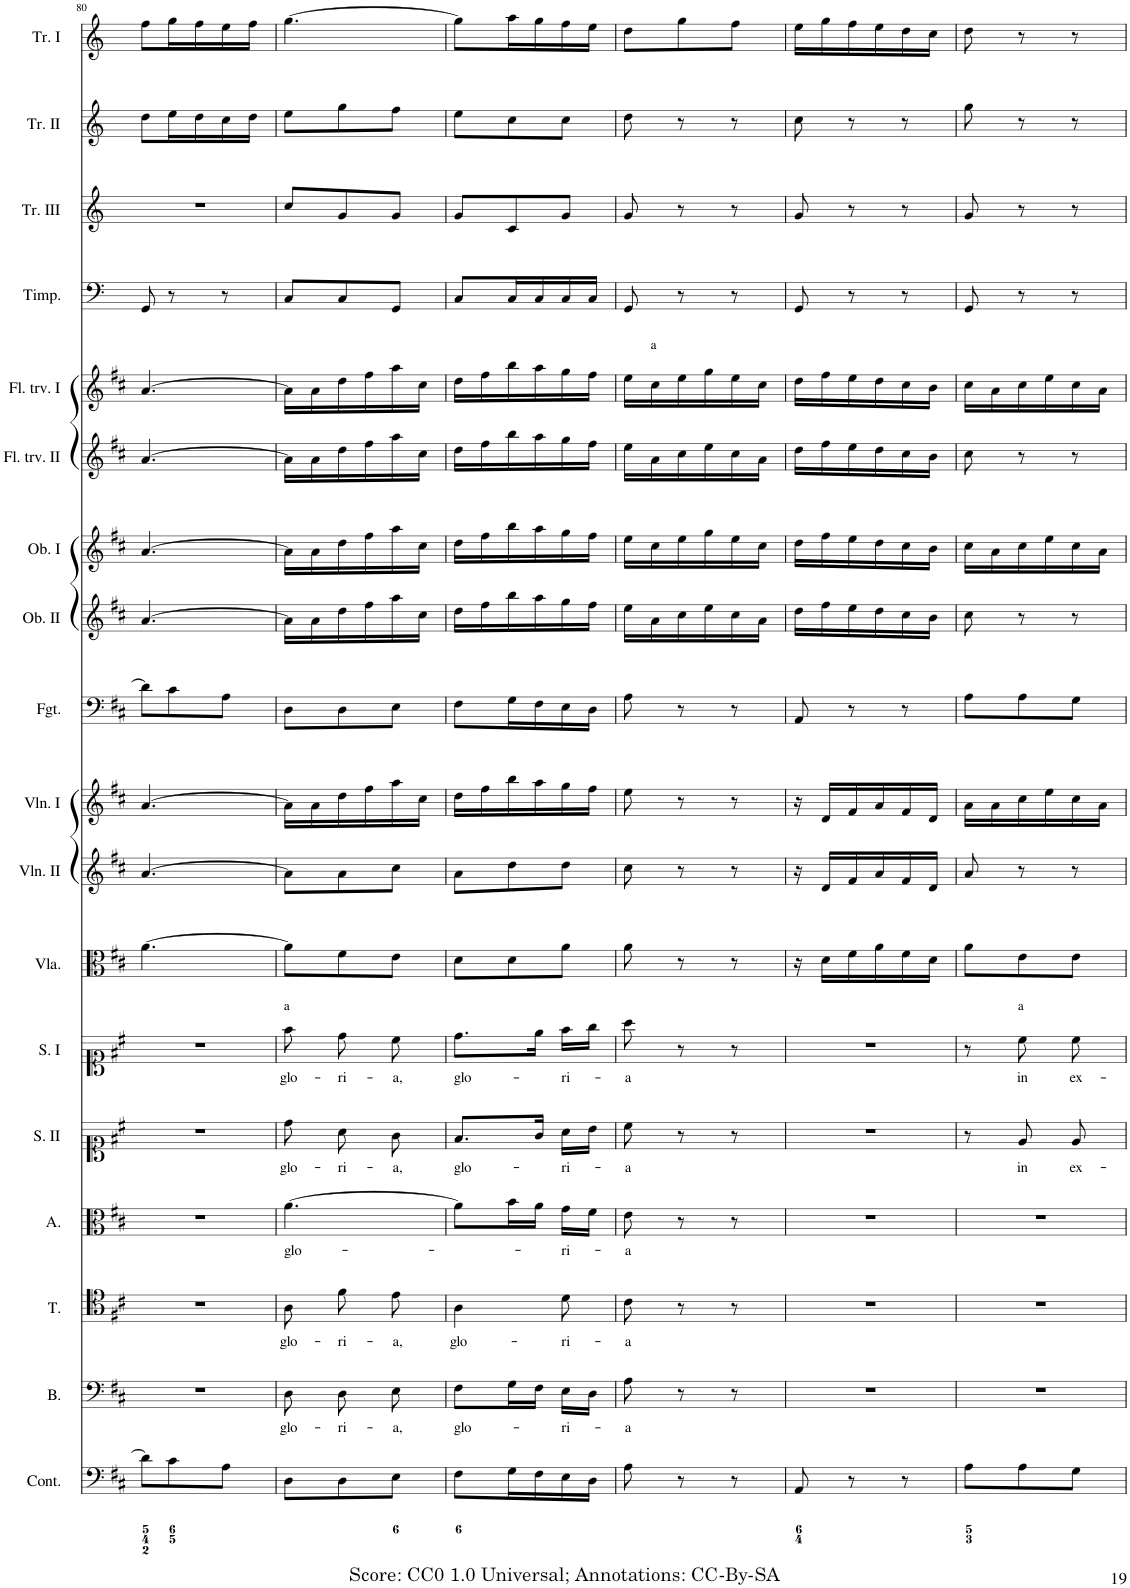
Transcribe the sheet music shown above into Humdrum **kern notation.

**kern	**kern	**kern	**text	**kern	**text	**kern	**text	**kern	**text	**kern	**text	**kern	**kern	**kern	**kern	**kern	**kern	**kern	**kern	**kern	**kern	**kern	**kern
*part19	*part18	*part17	*part17	*part16	*part16	*part15	*part15	*part14	*part14	*part13	*part13	*part12	*part11	*part10	*part9	*part8	*part7	*part6	*part5	*part4	*part3	*part2	*part1
*staff19	*staff18	*staff17	*staff17	*staff16	*staff16	*staff15	*staff15	*staff14	*staff14	*staff13	*staff13	*staff12	*staff11	*staff10	*staff9	*staff8	*staff7	*staff6	*staff5	*staff4	*staff3	*staff2	*staff1
*I"Continuo	*I"Continuo	*I"Basso	*	*I"Tenore	*	*I"Alto	*	*I"Soprano II	*	*I"Soprano I	*	*I"Viola	*I"Violino II	*I"Violino I	*I"Fagotti	*I"Oboe II	*I"Oboe I	*I"Flauto traverso II	*I"Flauto traverso I	*I"Timpani	*I"Tromba III	*I"Tromba II	*I"Tromba I
*I'Cont.	*I'Cont.	*I'B.	*	*I'T.	*	*I'A.	*	*I'S. II	*	*I'S. I	*	*I'Vla.	*I'Vln. II	*I'Vln. I	*I'Fgt.	*I'Ob. II	*I'Ob. I	*I'Fl. trv. II	*I'Fl. trv. I	*I'Timp.	*I'Tr. III	*I'Tr. II	*I'Tr. I
!!LO:PB:g=z
*clefF4	*clefF4	*clefF4	*	*clefC4	*	*clefC3	*	*clefC1	*	*clefC1	*	*clefC3	*clefG2	*clefG2	*clefF4	*clefG2	*clefG2	*clefG2	*clefG2	*clefF4	*clefG2	*clefG2	*clefG2
*	*	*	*	*	*	*	*	*	*	*	*	*	*	*	*	*	*	*	*	*Trd-1c-2	*Trd-1c-2	*Trd-1c-2	*Trd-1c-2
*k[f#c#]	*k[f#c#]	*k[f#c#]	*	*k[f#c#]	*	*k[f#c#]	*	*k[f#c#]	*	*k[f#c#]	*	*k[f#c#]	*k[f#c#]	*k[f#c#]	*k[f#c#]	*k[f#c#]	*k[f#c#]	*k[f#c#]	*k[f#c#]	*k[]	*k[]	*k[]	*k[]
*M3/8	*M3/8	*M3/8	*	*M3/8	*	*M3/8	*	*M3/8	*	*M3/8	*	*M3/8	*M3/8	*M3/8	*M3/8	*M3/8	*M3/8	*M3/8	*M3/8	*M3/8	*M3/8	*M3/8	*M3/8
=80	=80	=80	=80	=80	=80	=80	=80	=80	=80	=80	=80	=80	=80	=80	=80	=80	=80	=80	=80	=80	=80	=80	=80
8d\L]	8d\L]	4.r	.	4.r	.	4.r	.	4.r	.	4.r	.	[4.a\	[4.a/	[4.a/	8d\L]	[4.a/	[4.a/	[4.a/	[4.a/	8GG/	4.r	8dd\L	8ff\L
8c#\	8c#\	.	.	.	.	.	.	.	.	.	.	.	.	.	8c#\	.	.	.	.	8r	.	16ee\L	16gg\L
.	.	.	.	.	.	.	.	.	.	.	.	.	.	.	.	.	.	.	.	.	.	16dd\	16ff\
8A\J	8A\J	.	.	.	.	.	.	.	.	.	.	.	.	.	8A\J	.	.	.	.	8r	.	16cc\	16ee\
.	.	.	.	.	.	.	.	.	.	.	.	.	.	.	.	.	.	.	.	.	.	16dd\JJ	16ff\JJ
=81	=81	=81	=81	=81	=81	=81	=81	=81	=81	=81	=81	=81	=81	=81	=81	=81	=81	=81	=81	=81	=81	=81	=81
!	!	!	!	!	!	!	!	!	!	!LO:TX:a:t=a	!	!	!	!	!	!	!	!	!	!	!	!	!
!	!	!	!LO:LY:b	!	!LO:LY:b	!	!LO:LY:b	!	!LO:LY:b	!	!LO:LY:b	!	!	!	!	!	!	!	!	!	!	!	!
8D\L	8D\L	8D\	glo-	8A\L	glo-	[4.a\	glo-	8dd\	glo-	8ff#\	glo-	8a\L]	8a\L]	16a\LL]	8D\L	16a\LL]	16a\LL]	16a\LL]	16a\LL]	8C/L	8cc/L	8ee\L	[4.gg\
.	.	.	.	.	.	.	.	.	.	.	.	.	.	16a\	.	16a\	16a\	16a\	16a\	.	.	.	.
!	!	!	!LO:LY:b	!	!LO:LY:b	!	!	!	!LO:LY:b	!	!LO:LY:b	!	!	!	!	!	!	!	!	!	!	!	!
8D\	8D\	8D\	-ri-	8f#\	-ri-	.	.	8a\	-ri-	8dd\	-ri-	8f#\	8a\	16dd\	8D\	16dd\	16dd\	16dd\	16dd\	8C/	8g/	8gg\	.
.	.	.	.	.	.	.	.	.	.	.	.	.	.	16ff#\	.	16ff#\	16ff#\	16ff#\	16ff#\	.	.	.	.
!	!	!	!LO:LY:b	!	!LO:LY:b	!	!	!	!LO:LY:b	!	!LO:LY:b	!	!	!	!	!	!	!	!	!	!	!	!
8E\J	8E\J	8E\	-a,	8e\J	-a,	.	.	8g\	-a,	8cc#\	-a,	8e\J	8cc#\J	16aa\	8E\J	16aa\	16aa\	16aa\	16aa\	8GG/J	8g/J	8ff\J	.
.	.	.	.	.	.	.	.	.	.	.	.	.	.	16cc#\JJ	.	16cc#\JJ	16cc#\JJ	16cc#\JJ	16cc#\JJ	.	.	.	.
=82	=82	=82	=82	=82	=82	=82	=82	=82	=82	=82	=82	=82	=82	=82	=82	=82	=82	=82	=82	=82	=82	=82	=82
!	!	!	!LO:LY:b	!	!LO:LY:b	!	!	!	!LO:LY:b	!	!LO:LY:b	!	!	!	!	!	!	!	!	!	!	!	!
8F#\L	8F#\L	8F#\L	glo-	4A\	glo-	8a\L]	.	8.f#/L	glo-	8.dd\L	glo-	8d\L	8a\L	16dd\LL	8F#\L	16dd\LL	16dd\LL	16dd\LL	16dd\LL	8C/L	8g/L	8ee\L	8gg\L]
.	.	.	.	.	.	.	.	.	.	.	.	.	.	16ff#\	.	16ff#\	16ff#\	16ff#\	16ff#\	.	.	.	.
16G\L	16G\L	16G\L	.	.	.	16b\L	.	.	.	.	.	8d\	8dd\	16bb\	16G\L	16bb\	16bb\	16bb\	16bb\	16C/L	8c/	8cc\	16aa\L
16F#\	16F#\	16F#\JJ	.	.	.	16a\JJ	.	16g/Jk	.	16ee\Jk	.	.	.	16aa\	16F#\	16aa\	16aa\	16aa\	16aa\	16C/	.	.	16gg\
!	!	!	!LO:LY:b	!	!LO:LY:b	!	!LO:LY:b	!	!LO:LY:b	!	!LO:LY:b	!	!	!	!	!	!	!	!	!	!	!	!
16E\	16E\	16E\LL	-ri-	8d\	-ri-	16g\LL	-ri-	16a\LL	-ri-	16ff#\LL	-ri-	8a\J	8dd\J	16gg\	16E\	16gg\	16gg\	16gg\	16gg\	16C/	8g/J	8cc\J	16ff\
16D\JJ	16D\JJ	16D\JJ	.	.	.	16f#\JJ	.	16b\JJ	.	16gg\JJ	.	.	.	16ff#\JJ	16D\JJ	16ff#\JJ	16ff#\JJ	16ff#\JJ	16ff#\JJ	16C/JJ	.	.	16ee\JJ
=83	=83	=83	=83	=83	=83	=83	=83	=83	=83	=83	=83	=83	=83	=83	=83	=83	=83	=83	=83	=83	=83	=83	=83
!	!	!	!LO:LY:b	!	!LO:LY:b	!	!LO:LY:b	!	!LO:LY:b	!	!LO:LY:b	!	!	!	!	!	!	!	!	!	!	!	!
8A	8A\	8A\	-a	8c#\	-a	8e\	-a	8cc#\	-a	8aa\	-a	8a\	8cc#\	8ee\	8A\	16ee\LL	16ee\LL	16ee\LL	16ee\LL	8GG/	8g/	8dd\	8dd\L
!	!	!	!	!	!	!	!	!	!	!	!	!	!	!	!	!	!	!	!LO:TX:a:t=a	!	!	!	!
.	.	.	.	.	.	.	.	.	.	.	.	.	.	.	.	16a\	16cc#\	16a\	16cc#\	.	.	.	.
8r	8r	8r	.	8r	.	8r	.	8r	.	8r	.	8r	8r	8r	8r	16cc#\	16ee\	16cc#\	16ee\	8r	8r	8r	8gg\
.	.	.	.	.	.	.	.	.	.	.	.	.	.	.	.	16ee\	16gg\	16ee\	16gg\	.	.	.	.
8r	8r	8r	.	8r	.	8r	.	8r	.	8r	.	8r	8r	8r	8r	16cc#\	16ee\	16cc#\	16ee\	8r	8r	8r	8ff\J
.	.	.	.	.	.	.	.	.	.	.	.	.	.	.	.	16a\JJ	16cc#\JJ	16a\JJ	16cc#\JJ	.	.	.	.
=84	=84	=84	=84	=84	=84	=84	=84	=84	=84	=84	=84	=84	=84	=84	=84	=84	=84	=84	=84	=84	=84	=84	=84
8AA	8AA/	4.r	.	4.r	.	4.r	.	4.r	.	4.r	.	16r	16r	16r	8AA/	16dd\LL	16dd\LL	16dd\LL	16dd\LL	8GG/	8g/	8cc\	16ee\LL
.	.	.	.	.	.	.	.	.	.	.	.	16d\LL	16d/LL	16d/LL	.	16ff#\	16ff#\	16ff#\	16ff#\	.	.	.	16gg\
8r	8r	.	.	.	.	.	.	.	.	.	.	16f#\	16f#/	16f#/	8r	16ee\	16ee\	16ee\	16ee\	8r	8r	8r	16ff\
.	.	.	.	.	.	.	.	.	.	.	.	16a\	16a/	16a/	.	16dd\	16dd\	16dd\	16dd\	.	.	.	16ee\
8r	8r	.	.	.	.	.	.	.	.	.	.	16f#\	16f#/	16f#/	8r	16cc#\	16cc#\	16cc#\	16cc#\	8r	8r	8r	16dd\
.	.	.	.	.	.	.	.	.	.	.	.	16d\JJ	16d/JJ	16d/JJ	.	16b\JJ	16b\JJ	16b\JJ	16b\JJ	.	.	.	16cc\JJ
=85	=85	=85	=85	=85	=85	=85	=85	=85	=85	=85	=85	=85	=85	=85	=85	=85	=85	=85	=85	=85	=85	=85	=85
8A\L	8A\L	4.r	.	4.r	.	4.r	.	8r	.	8r	.	8a\L	8a/	16a\LL	8A\L	8cc#\	16cc#\LL	8cc#\	16cc#\LL	8GG/	8g/	8gg\	8dd\
.	.	.	.	.	.	.	.	.	.	.	.	.	.	16a\	.	.	16a\	.	16a\	.	.	.	.
!	!	!	!	!	!	!	!	!	!	!LO:TX:a:t=a	!	!	!	!	!	!	!	!	!	!	!	!	!
!	!	!	!	!	!	!	!	!	!LO:LY:b	!	!LO:LY:b	!	!	!	!	!	!	!	!	!	!	!	!
8A\	8A\	.	.	.	.	.	.	8e/	in	8cc#\	in	8e\	8r	16cc#\	8A\	8r	16cc#\	8r	16cc#\	8r	8r	8r	8r
.	.	.	.	.	.	.	.	.	.	.	.	.	.	16ee\	.	.	16ee\	.	16ee\	.	.	.	.
!	!	!	!	!	!	!	!	!	!LO:LY:b	!	!LO:LY:b	!	!	!	!	!	!	!	!	!	!	!	!
8G\J	8G\J	.	.	.	.	.	.	8e/	ex-	8cc#\	ex-	8e\J	8r	16cc#\	8G\J	8r	16cc#\	8r	16cc#\	8r	8r	8r	8r
.	.	.	.	.	.	.	.	.	.	.	.	.	.	16a\JJ	.	.	16a\JJ	.	16a\JJ	.	.	.	.
=	=	=	=	=	=	=	=	=	=	=	=	=	=	=	=	=	=	=	=	=	=	=	=
*-	*-	*-	*-	*-	*-	*-	*-	*-	*-	*-	*-	*-	*-	*-	*-	*-	*-	*-	*-	*-	*-	*-	*-
